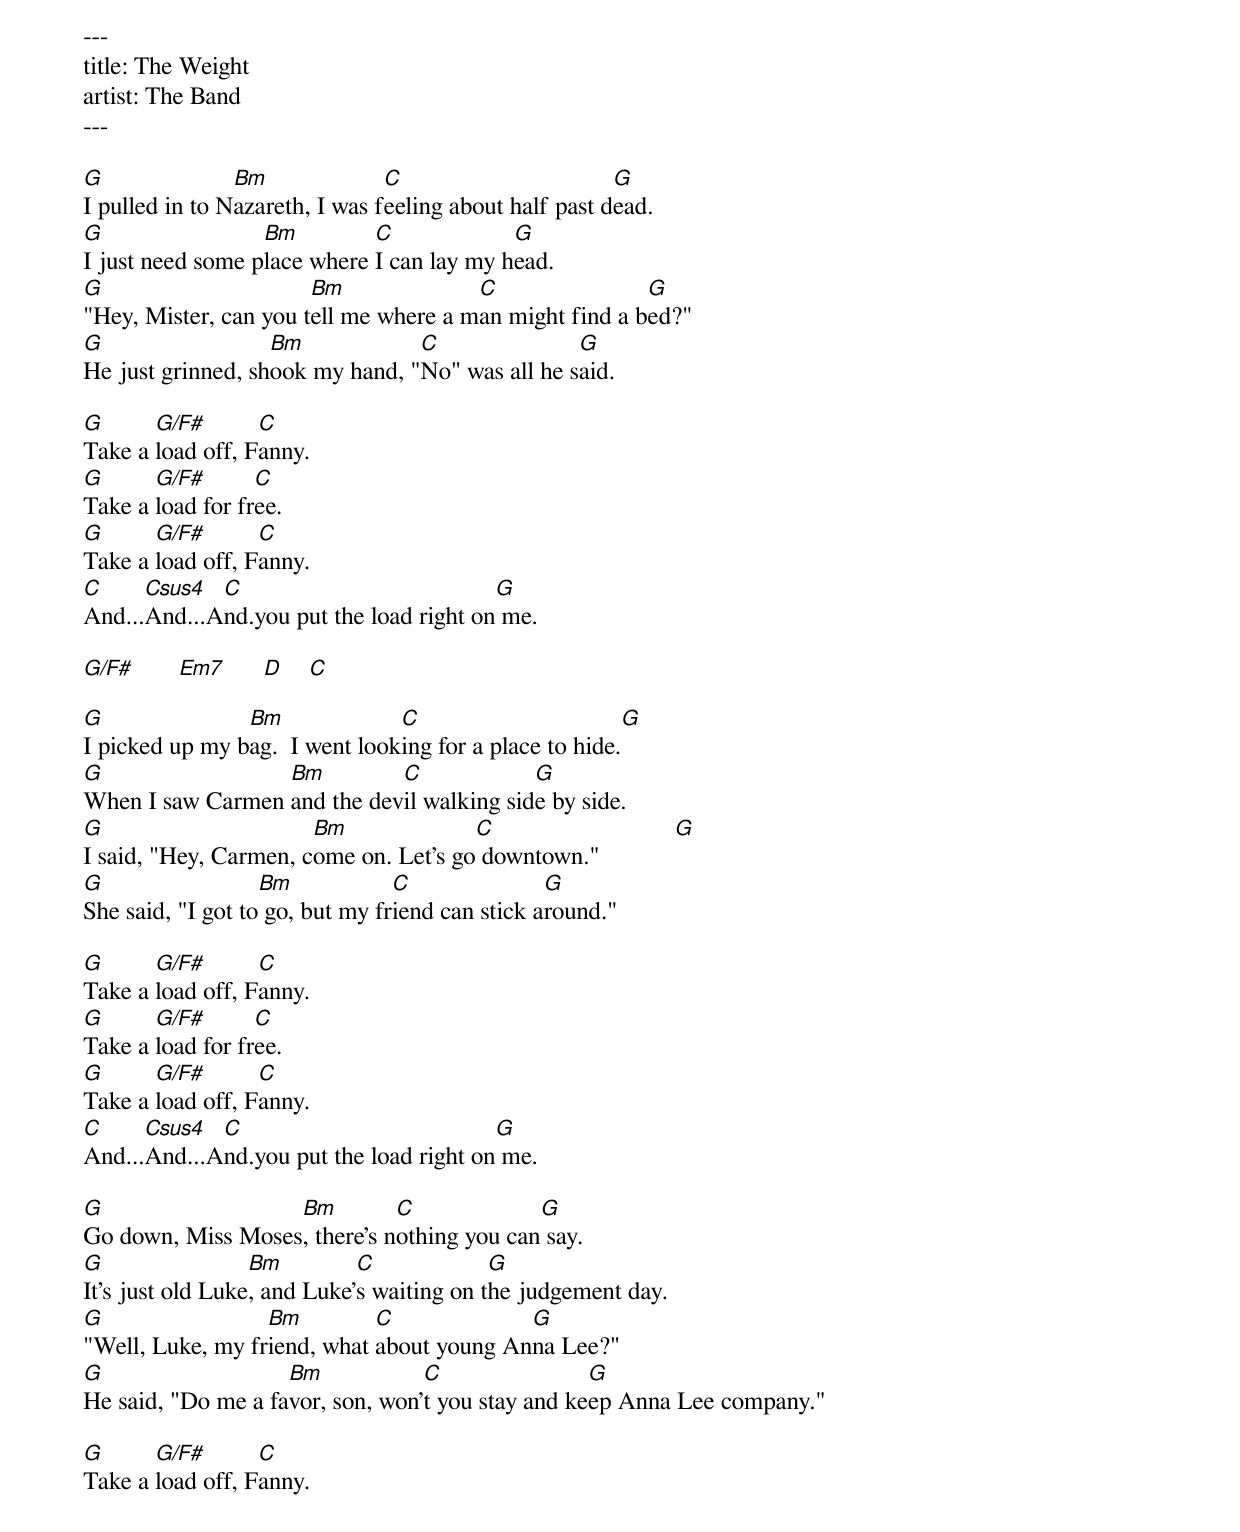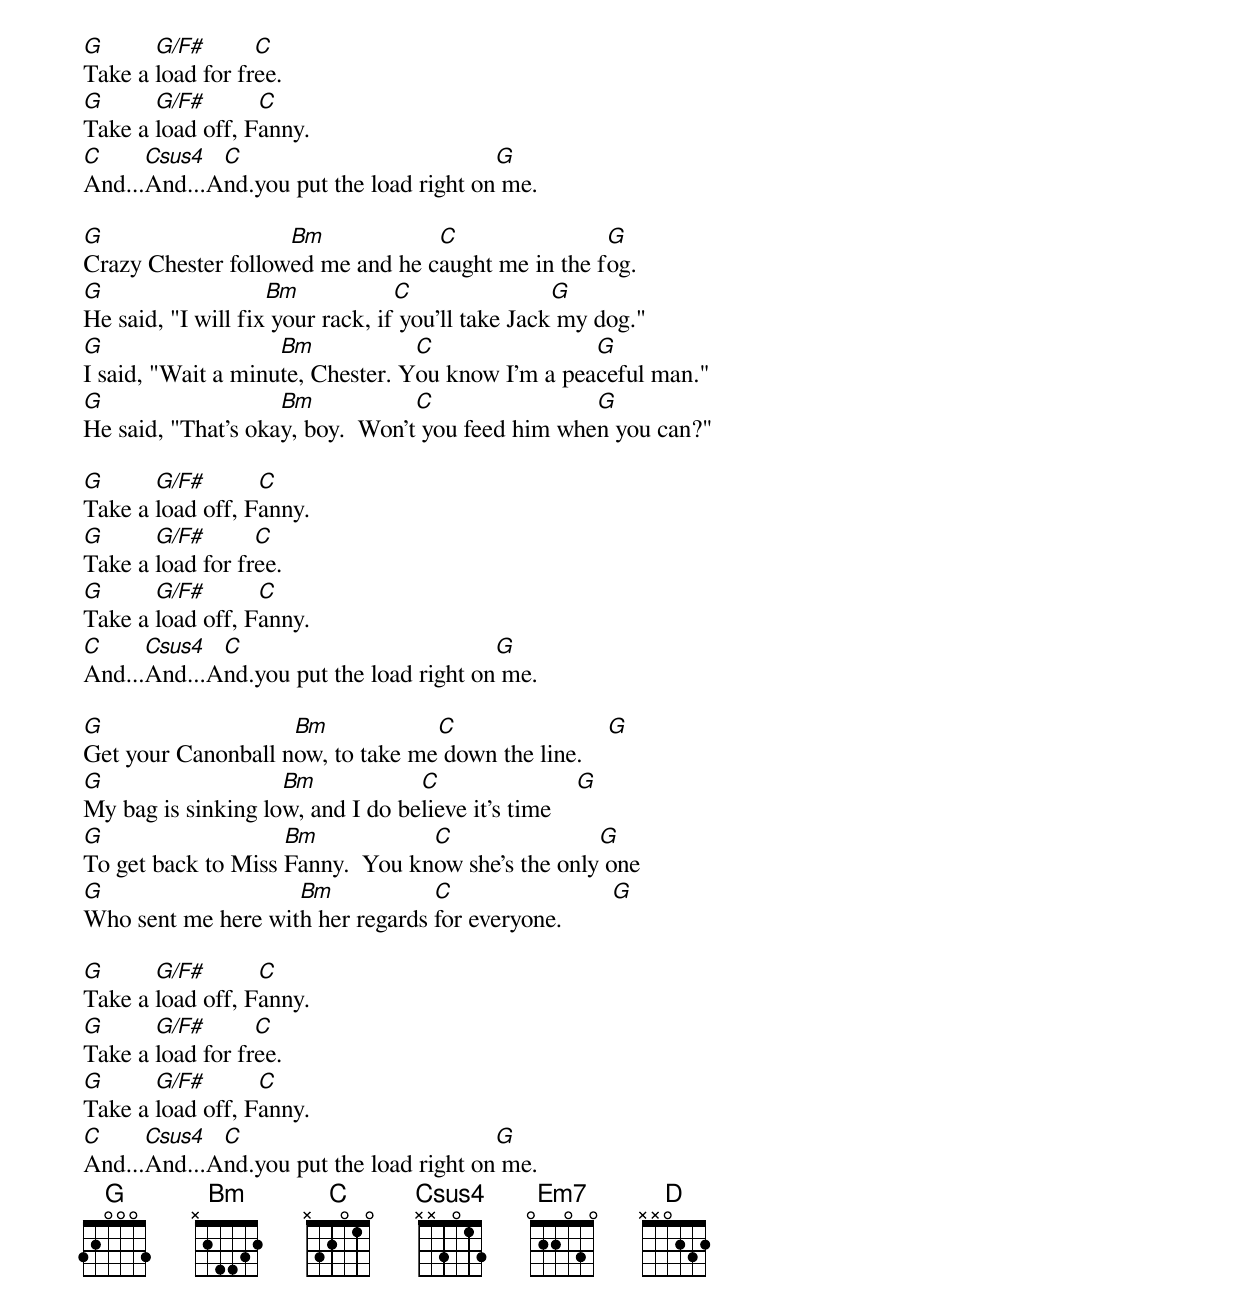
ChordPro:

---
title: The Weight
artist: The Band
---

[G]I pulled in to N[Bm]azareth, I was f[C]eeling about half past d[G]ead.
[G]I just need some p[Bm]lace where [C]I can lay my h[G]ead.
[G]"Hey, Mister, can you t[Bm]ell me where a m[C]an might find a b[G]ed?"
[G]He just grinned, sh[Bm]ook my hand, "[C]No" was all he s[G]aid.

[G]Take a [G/F#]load off, F[C]anny.
[G]Take a [G/F#]load for fr[C]ee.
[G]Take a [G/F#]load off, F[C]anny.
[C]And...[Csus4]And...A[C]nd.you put the load right on[G] me.

[G/F#]       [Em7]      [D]    [C]

[G]I picked up my b[Bm]ag.  I went look[C]ing for a place to hide.[G]
[G]When I saw Carmen [Bm]and the dev[C]il walking sid[G]e by side.
[G]I said, "Hey, Carmen, c[Bm]ome on. Let's go[C] downtown."      [G]
[G]She said, "I got to[Bm] go, but my fr[C]iend can stick a[G]round."

[G]Take a [G/F#]load off, F[C]anny.
[G]Take a [G/F#]load for fr[C]ee.
[G]Take a [G/F#]load off, F[C]anny.
[C]And...[Csus4]And...A[C]nd.you put the load right on[G] me.

[G]Go down, Miss Moses[Bm], there's n[C]othing you can[G] say.
[G]It's just old Luke[Bm], and Luke'[C]s waiting on t[G]he judgement day.
[G]"Well, Luke, my fr[Bm]iend, what [C]about young An[G]na Lee?"
[G]He said, "Do me a fa[Bm]vor, son, won'[C]t you stay and ke[G]ep Anna Lee company."

[G]Take a [G/F#]load off, F[C]anny.
[G]Take a [G/F#]load for fr[C]ee.
[G]Take a [G/F#]load off, F[C]anny.
[C]And...[Csus4]And...A[C]nd.you put the load right on[G] me.

[G]Crazy Chester follow[Bm]ed me and he c[C]aught me in the f[G]og.
[G]He said, "I will fix[Bm] your rack, if[C] you'll take Jack[G] my dog."
[G]I said, "Wait a minu[Bm]te, Chester. Y[C]ou know I'm a pea[G]ceful man."
[G]He said, "That's oka[Bm]y, boy.  Won't[C] you feed him whe[G]n you can?"

[G]Take a [G/F#]load off, F[C]anny.
[G]Take a [G/F#]load for fr[C]ee.
[G]Take a [G/F#]load off, F[C]anny.
[C]And...[Csus4]And...A[C]nd.you put the load right on[G] me.

[G]Get your Canonball n[Bm]ow, to take me[C] down the line.  [G]
[G]My bag is sinking lo[Bm]w, and I do be[C]lieve it's time  [G]
[G]To get back to Miss [Bm]Fanny.  You kn[C]ow she's the only[G] one
[G]Who sent me here wit[Bm]h her regards [C]for everyone.    [G]

[G]Take a [G/F#]load off, F[C]anny.
[G]Take a [G/F#]load for fr[C]ee.
[G]Take a [G/F#]load off, F[C]anny.
[C]And...[Csus4]And...A[C]nd.you put the load right on[G] me.
